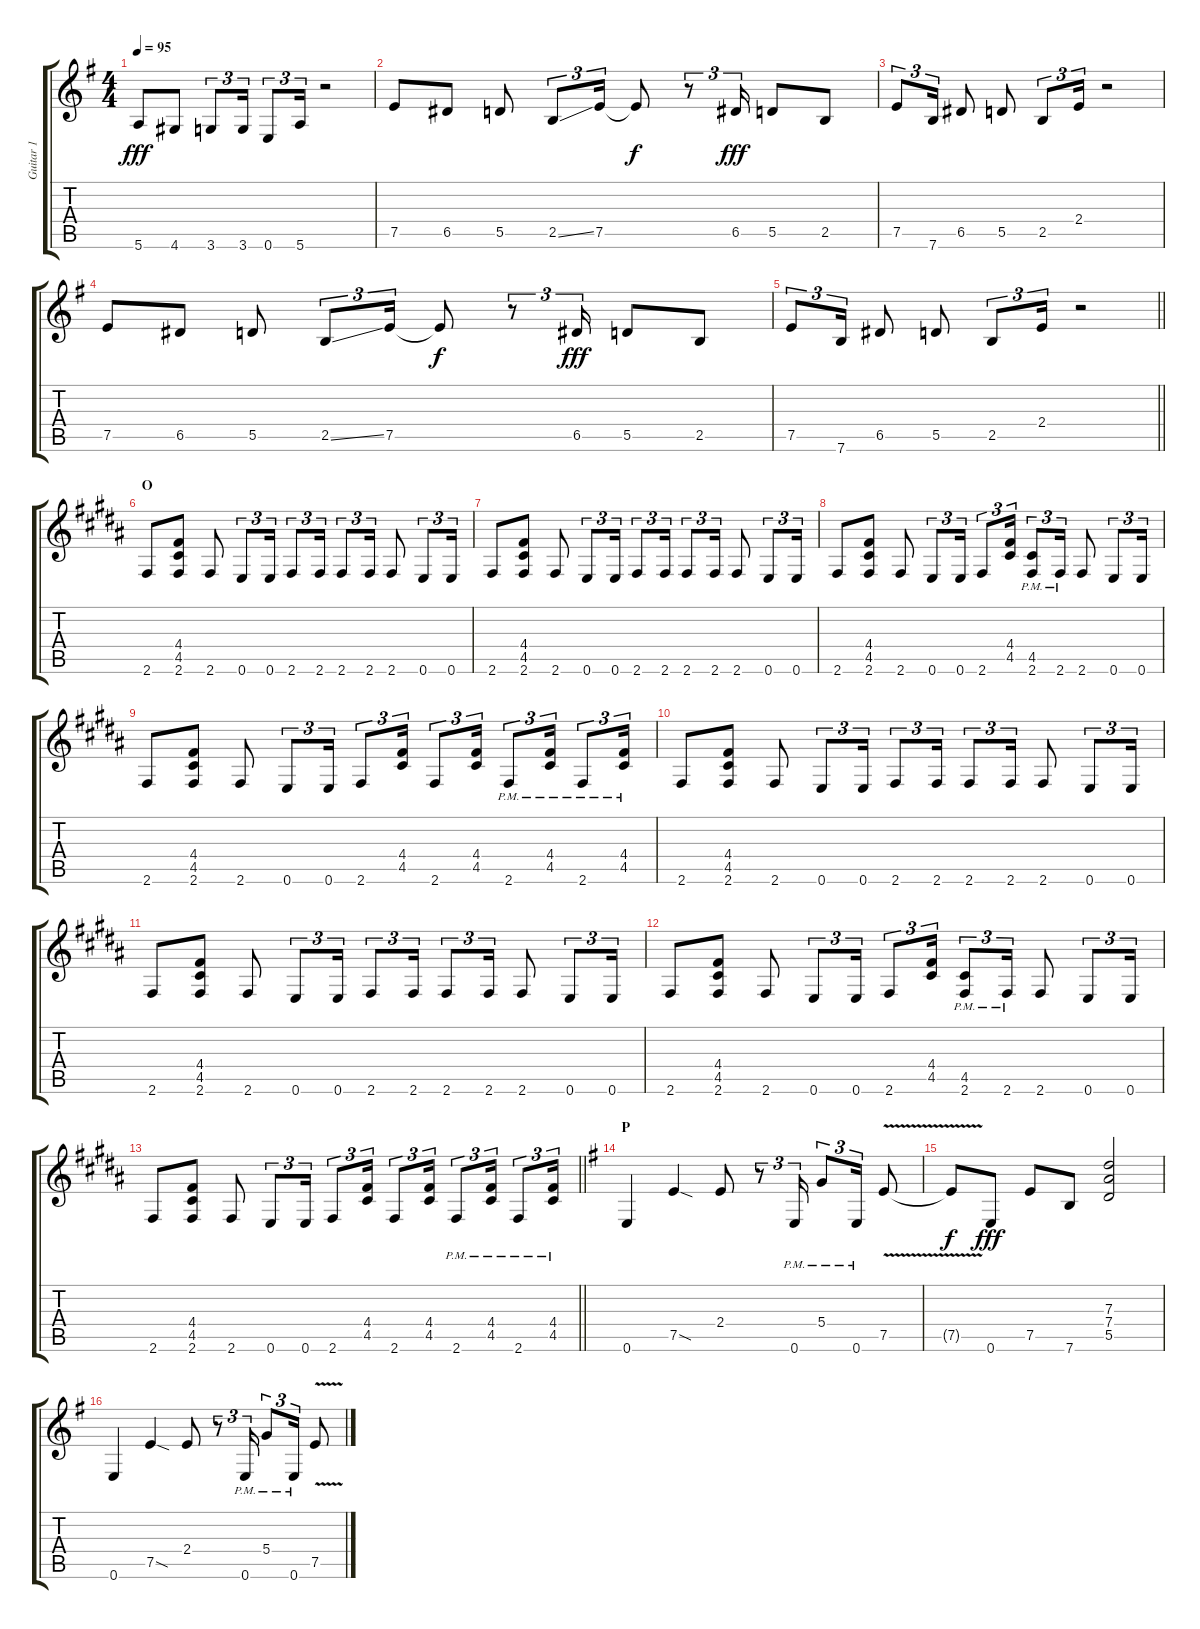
\track ("Guitar 1" "Guitar 1") {instrument distortionguitar}
\staff {score tabs}
\tuning (E4 B3 G3 D3 A2 E2) {hide}
\ts (4 4)
\tempo 95
\clef g2
\ks g
5.6.8{dy fff} 4.6.8 3.6.8{tu (3 2)} 3.6.16{tu (3 2)} 0.6.8{tu (3 2)} 5.6.16{tu (3 2)} r.2 |
7.5.8 6.5.8 5.5.8 2.5{ss}.8{tu (3 2)} 7.5.16{tu (3 2)} 7.5{t}.8{dy f} r.8{tu (3 2)} 6.5.16{tu (3 2) dy fff} 5.5.8 2.5.8 |
7.5.8{tu (3 2)} 7.6.16{tu (3 2)} 6.5.8 5.5.8 2.5.8{tu (3 2)} 2.4.16{tu (3 2)} r.2 |
7.5.8 6.5.8 5.5.8 2.5{ss}.8{tu (3 2)} 7.5.16{tu (3 2)} 7.5{t}.8{dy f} r.8{tu (3 2)} 6.5.16{tu (3 2) dy fff} 5.5.8 2.5.8 |
\barLineRight lightlight
7.5.8{tu (3 2)} 7.6.16{tu (3 2)} 6.5.8 5.5.8 2.5.8{tu (3 2)} 2.4.16{tu (3 2)} r.2 |
\section ("" "O")
\ks b
2.6.8 (4.4 4.5 2.6).8 2.6.8 0.6.8{tu (3 2)} 0.6.16{tu (3 2)} 2.6.8{tu (3 2)} 2.6.16{tu (3 2)} 2.6.8{tu (3 2)} 2.6.16{tu (3 2)} 2.6.8 0.6.8{tu (3 2)} 0.6.16{tu (3 2)} |
2.6.8 (4.4 4.5 2.6).8 2.6.8 0.6.8{tu (3 2)} 0.6.16{tu (3 2)} 2.6.8{tu (3 2)} 2.6.16{tu (3 2)} 2.6.8{tu (3 2)} 2.6.16{tu (3 2)} 2.6.8 0.6.8{tu (3 2)} 0.6.16{tu (3 2)} |
2.6.8 (4.4 4.5 2.6).8 2.6.8 0.6.8{tu (3 2)} 0.6.16{tu (3 2)} 2.6.8{tu (3 2)} (4.4 4.5).16{tu (3 2)} (4.5{pm} 2.6{pm}).8{tu (3 2)} 2.6{pm}.16{tu (3 2)} 2.6.8 0.6.8{tu (3 2)} 0.6.16{tu (3 2)} |
2.6.8 (4.4 4.5 2.6).8 2.6.8 0.6.8{tu (3 2)} 0.6.16{tu (3 2)} 2.6.8{tu (3 2)} (4.4 4.5).16{tu (3 2)} 2.6.8{tu (3 2)} (4.4 4.5).16{tu (3 2)} 2.6{pm}.8{tu (3 2)} (4.4{pm} 4.5{pm}).16{tu (3 2)} 2.6{pm}.8{tu (3 2)} (4.4{pm} 4.5{pm}).16{tu (3 2)} |
2.6.8 (4.4 4.5 2.6).8 2.6.8 0.6.8{tu (3 2)} 0.6.16{tu (3 2)} 2.6.8{tu (3 2)} 2.6.16{tu (3 2)} 2.6.8{tu (3 2)} 2.6.16{tu (3 2)} 2.6.8 0.6.8{tu (3 2)} 0.6.16{tu (3 2)} |
2.6.8 (4.4 4.5 2.6).8 2.6.8 0.6.8{tu (3 2)} 0.6.16{tu (3 2)} 2.6.8{tu (3 2)} 2.6.16{tu (3 2)} 2.6.8{tu (3 2)} 2.6.16{tu (3 2)} 2.6.8 0.6.8{tu (3 2)} 0.6.16{tu (3 2)} |
2.6.8 (4.4 4.5 2.6).8 2.6.8 0.6.8{tu (3 2)} 0.6.16{tu (3 2)} 2.6.8{tu (3 2)} (4.4 4.5).16{tu (3 2)} (4.5{pm} 2.6{pm}).8{tu (3 2)} 2.6{pm}.16{tu (3 2)} 2.6.8 0.6.8{tu (3 2)} 0.6.16{tu (3 2)} |
\barLineRight lightlight
2.6.8 (4.4 4.5 2.6).8 2.6.8 0.6.8{tu (3 2)} 0.6.16{tu (3 2)} 2.6.8{tu (3 2)} (4.4 4.5).16{tu (3 2)} 2.6.8{tu (3 2)} (4.4 4.5).16{tu (3 2)} 2.6{pm}.8{tu (3 2)} (4.4{pm} 4.5{pm}).16{tu (3 2)} 2.6{pm}.8{tu (3 2)} (4.4{pm} 4.5{pm}).16{tu (3 2)} |
\section ("" "P")
\ks g
0.6.4 7.5{sod}.4 2.4.8 r.8{tu (3 2)} 0.6{pm}.16{tu (3 2)} 5.4{pm}.8{tu (3 2)} 0.6{pm}.16{tu (3 2)} 7.5{v}.8 |
7.5{t}.8{dy f} 0.6.8{dy fff} 7.5.8 7.6.8 (7.3 7.4 5.5).2 |
0.6.4 7.5{sod}.4 2.4.8 r.8{tu (3 2)} 0.6{pm}.16{tu (3 2)} 5.4{pm}.8{tu (3 2)} 0.6{pm}.16{tu (3 2)} 7.5{v}.8
